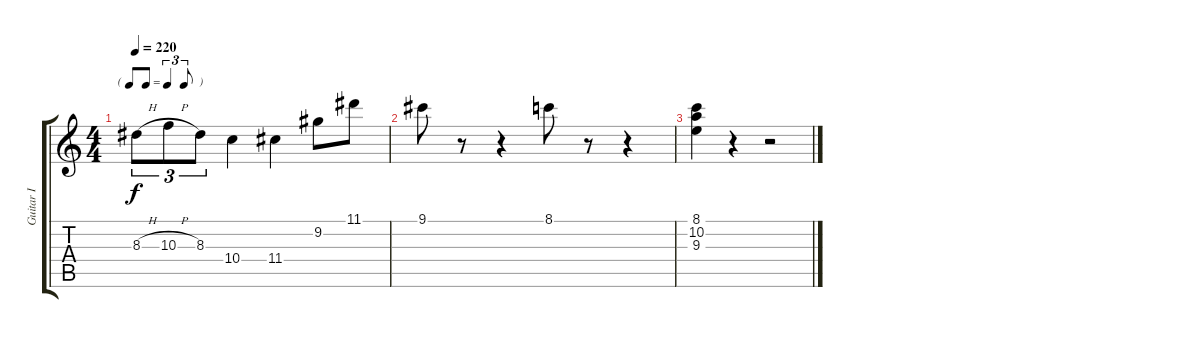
\track ("Guitar I" "Guitar I") {instrument acousticguitarsteel}
\staff {score tabs}
\tuning (E4 B3 G3 D3 A2 E2) {hide}
\ts (4 4)
\tf triplet8th
\tempo 220
\clef g2
\ks c
8.3{h}.8{tu (3 2) dy f} 10.3{h}.8{tu (3 2)} 8.3.8{tu (3 2)} 10.4.4 11.4.4 9.2.8 11.1.8 |
9.1.8 r.8 r.4 8.1.8 r.8 r.4 |
(8.1 10.2 9.3).4 r.4 r.2
